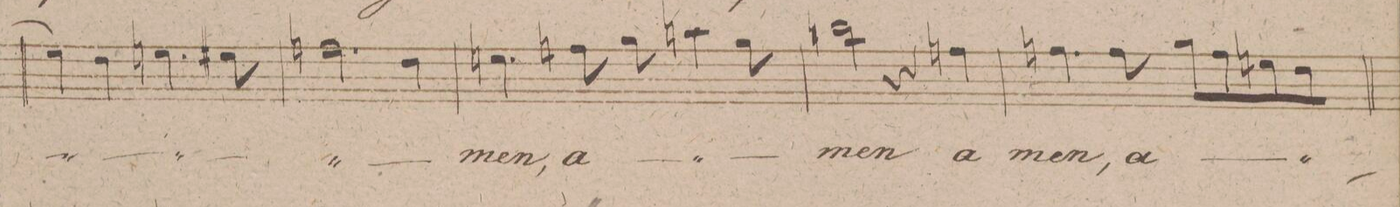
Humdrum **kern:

**kern	**text	**dynam
*I"Soprano.	*	*
*clefC1	*	*
*k[f#c#g#d#]	*	*
*met(c)	*	*
*M4/4	*	*
4cc\]	.	.
4b\	.	.
4.ccn\	.	.
8cc#X\	.	.
=247	=247	=247
2.ddn\	.	.
4b\	.	.
=248	=248	=248
4.ccn\	-men,	.
8ddn\	a-	.
8ee\	.	.
4ffn\	.	.
8ee\	.	.
=249	=249	=249
2ggn\	-men,	.
4r	.	.
4ddn\	a-	.
=250	=250	=250
4.ddn\	-men,	.
8dd\	a-	.
8ee\L	.	.
8dd\	.	.
8ccn\	.	.
8b\J	.	.
=251	=251	=251
*-	*-	*-
